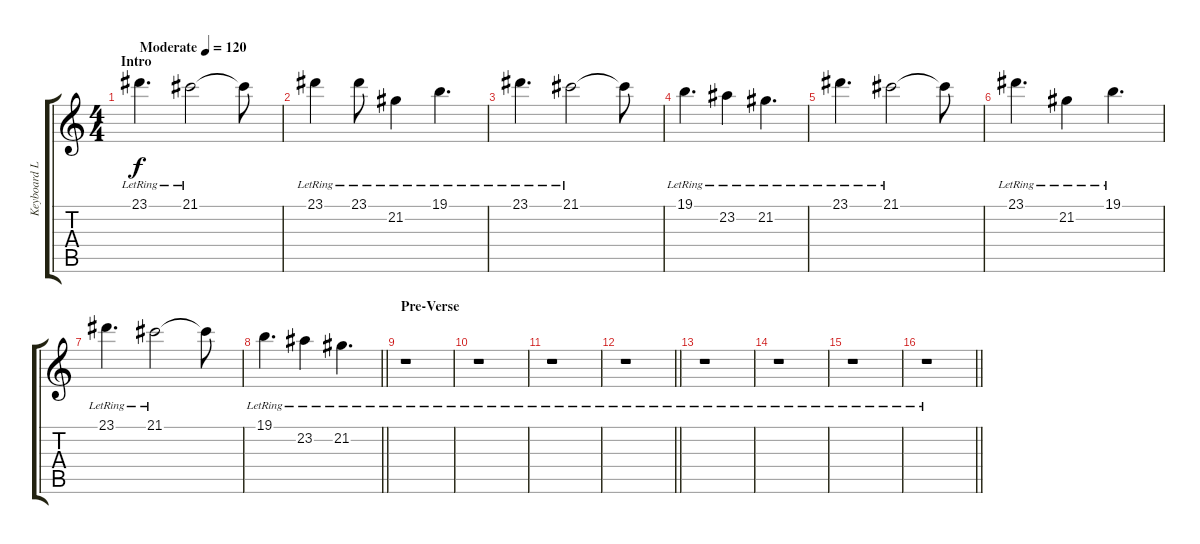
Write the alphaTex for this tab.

\track ("Keyboard Lead" "Keyboard L") {instrument musicbox}
\staff {score tabs}
\tuning (E4 B3 G3 D3 A2 E2) {hide}
\ts (4 4)
\section ("" "Intro")
\tempo (120 "Moderate")
\clef g2
\ks c
23.1{lr}.4{d dy f instrument musicbox} 21.1{lr}.2 21.1{t}.8 |
23.1{lr}.4 23.1{lr}.8 21.2{lr}.4 19.1{lr}.4{d} |
23.1{lr}.4{d} 21.1{lr}.2 21.1{t}.8 |
19.1{lr}.4{d} 23.2{lr}.4 21.2{lr}.4{d} |
23.1{lr}.4{d} 21.1{lr}.2 21.1{t}.8 |
23.1{lr}.4{d} 21.2{lr}.4 19.1{lr}.4{d} |
23.1{lr}.4{d} 21.1{lr}.2 21.1{t}.8 |
\barLineRight lightlight
19.1{lr}.4{d} 23.2{lr}.4 21.2{lr}.4{d} |
\section ("" "Pre-Verse ")
r.1 |
r.1 |
r.1 |
\barLineRight lightlight
r.1 |
r.1 |
r.1 |
r.1 |
\barLineRight lightlight
r.1
